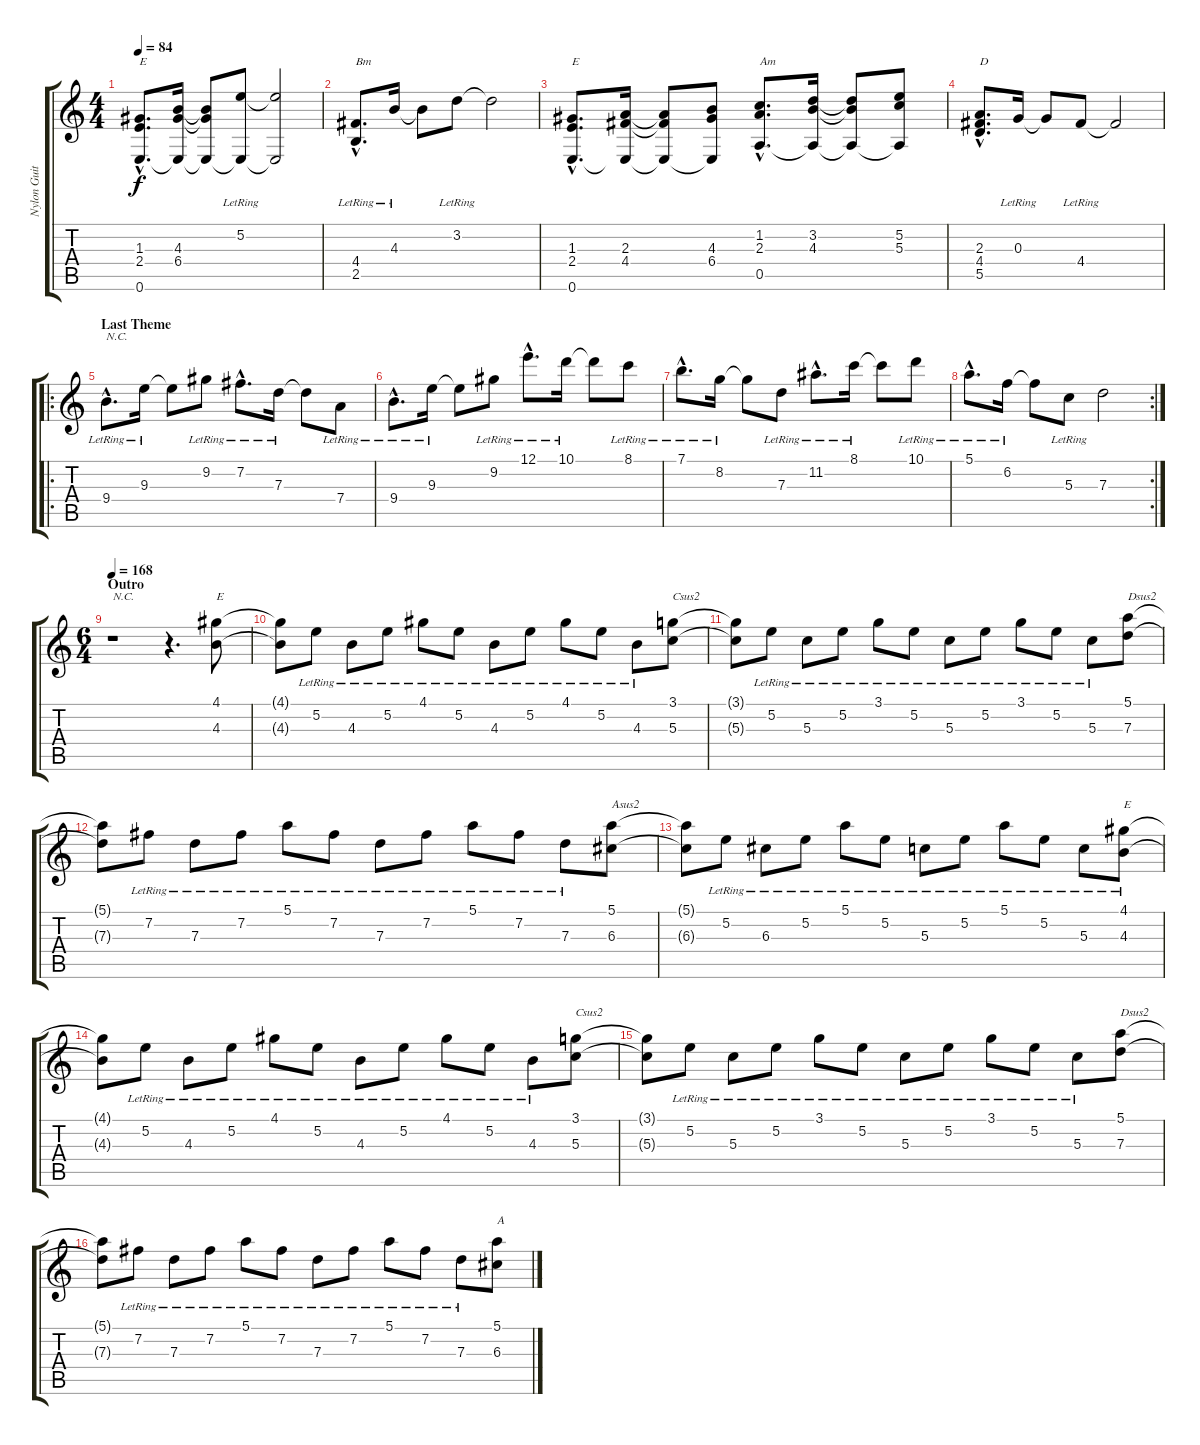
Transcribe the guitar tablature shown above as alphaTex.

\track ("Nylon Guitar" "Nylon Guit") {instrument acousticguitarnylon}
\staff {score tabs}
\tuning (E4 B3 G3 D3 A2 E2) {hide}
\ts (4 4)
\tempo 84
\clef g2
\ks c
(1.3{hac} 2.4{hac} 0.6{hac}).8{d txt "E" dy f} (4.3 6.4 0.6{t}).16 (4.3{t} 6.4{t} 0.6{t}).8 (5.2{lr} 0.6{t}).8 (5.2{t} 0.6{t}).2 |
(4.4{hac lr} 2.5{hac lr}).8{d txt "Bm"} 4.3{lr}.16 4.3{t}.8 3.2{lr}.8 3.2{t}.2 |
(1.3{hac} 2.4{hac} 0.6{hac}).8{d txt "E"} (2.3 4.4 0.6{t}).16 (2.3{t} 4.4{t} 0.6{t}).8 (4.3 6.4 0.6{t}).8 (1.2{hac} 2.3{hac} 0.5{hac}).8{d txt "Am"} (3.2 4.3 0.5{t}).16 (3.2{t} 4.3{t} 0.5{t}).8 (5.2 5.3 0.5{t}).8 |
(2.3{hac} 4.4{hac} 5.5{hac}).8{d txt "D"} 0.3{lr}.16 0.3{t}.8 4.4{lr}.8 4.4{t}.2 |
\ro
\section ("" "Last Theme")
9.4{hac lr}.8{d txt "N.C."} 9.3{lr}.16 9.3{t}.8 9.2{lr}.8 7.2{hac lr}.8{d} 7.3{lr}.16 7.3{t}.8 7.4{lr}.8 |
9.4{hac lr}.8{d} 9.3{lr}.16 9.3{t}.8 9.2{lr}.8 12.1{hac lr}.8{d} 10.1{lr}.16 10.1{t}.8 8.1{lr}.8 |
7.1{hac lr}.8{d} 8.2{lr}.16 8.2{t}.8 7.3{lr}.8 11.2{hac lr}.8{d} 8.1{lr}.16 8.1{t}.8 10.1{lr}.8 |
\rc 2
5.1{hac lr}.8{d} 6.2{lr}.16 6.2{t}.8 5.3{lr}.8 7.3.2 |
\ts (6 4)
\section ("" "Outro")
\tempo 168
r.1{txt "N.C."} r.4{d} (4.1 4.3).8{txt "E"} |
(4.1{t} 4.3{t}).8 5.2{lr}.8 4.3{lr}.8 5.2{lr}.8 4.1{lr}.8 5.2{lr}.8 4.3{lr}.8 5.2{lr}.8 4.1{lr}.8 5.2{lr}.8 4.3{lr}.8 (3.1 5.3).8{txt "Csus2"} |
(3.1{t} 5.3{t}).8 5.2{lr}.8 5.3{lr}.8 5.2{lr}.8 3.1{lr}.8 5.2{lr}.8 5.3{lr}.8 5.2{lr}.8 3.1{lr}.8 5.2{lr}.8 5.3{lr}.8 (5.1 7.3).8{txt "Dsus2"} |
(5.1{t} 7.3{t}).8 7.2{lr}.8 7.3{lr}.8 7.2{lr}.8 5.1{lr}.8 7.2{lr}.8 7.3{lr}.8 7.2{lr}.8 5.1{lr}.8 7.2{lr}.8 7.3{lr}.8 (5.1 6.3).8{txt "Asus2"} |
(5.1{t} 6.3{t}).8 5.2{lr}.8 6.3{lr}.8 5.2{lr}.8 5.1{lr}.8 5.2{lr}.8 5.3{lr}.8 5.2{lr}.8 5.1{lr}.8 5.2{lr}.8 5.3{lr}.8 (4.1{lr} 4.3{lr}).8{txt "E"} |
(4.1{t} 4.3{t}).8 5.2{lr}.8 4.3{lr}.8 5.2{lr}.8 4.1{lr}.8 5.2{lr}.8 4.3{lr}.8 5.2{lr}.8 4.1{lr}.8 5.2{lr}.8 4.3{lr}.8 (3.1 5.3).8{txt "Csus2"} |
(3.1{t} 5.3{t}).8 5.2{lr}.8 5.3{lr}.8 5.2{lr}.8 3.1{lr}.8 5.2{lr}.8 5.3{lr}.8 5.2{lr}.8 3.1{lr}.8 5.2{lr}.8 5.3{lr}.8 (5.1 7.3).8{txt "Dsus2"} |
(5.1{t} 7.3{t}).8 7.2{lr}.8 7.3{lr}.8 7.2{lr}.8 5.1{lr}.8 7.2{lr}.8 7.3{lr}.8 7.2{lr}.8 5.1{lr}.8 7.2{lr}.8 7.3{lr}.8 (5.1 6.3).8{txt "A"}
